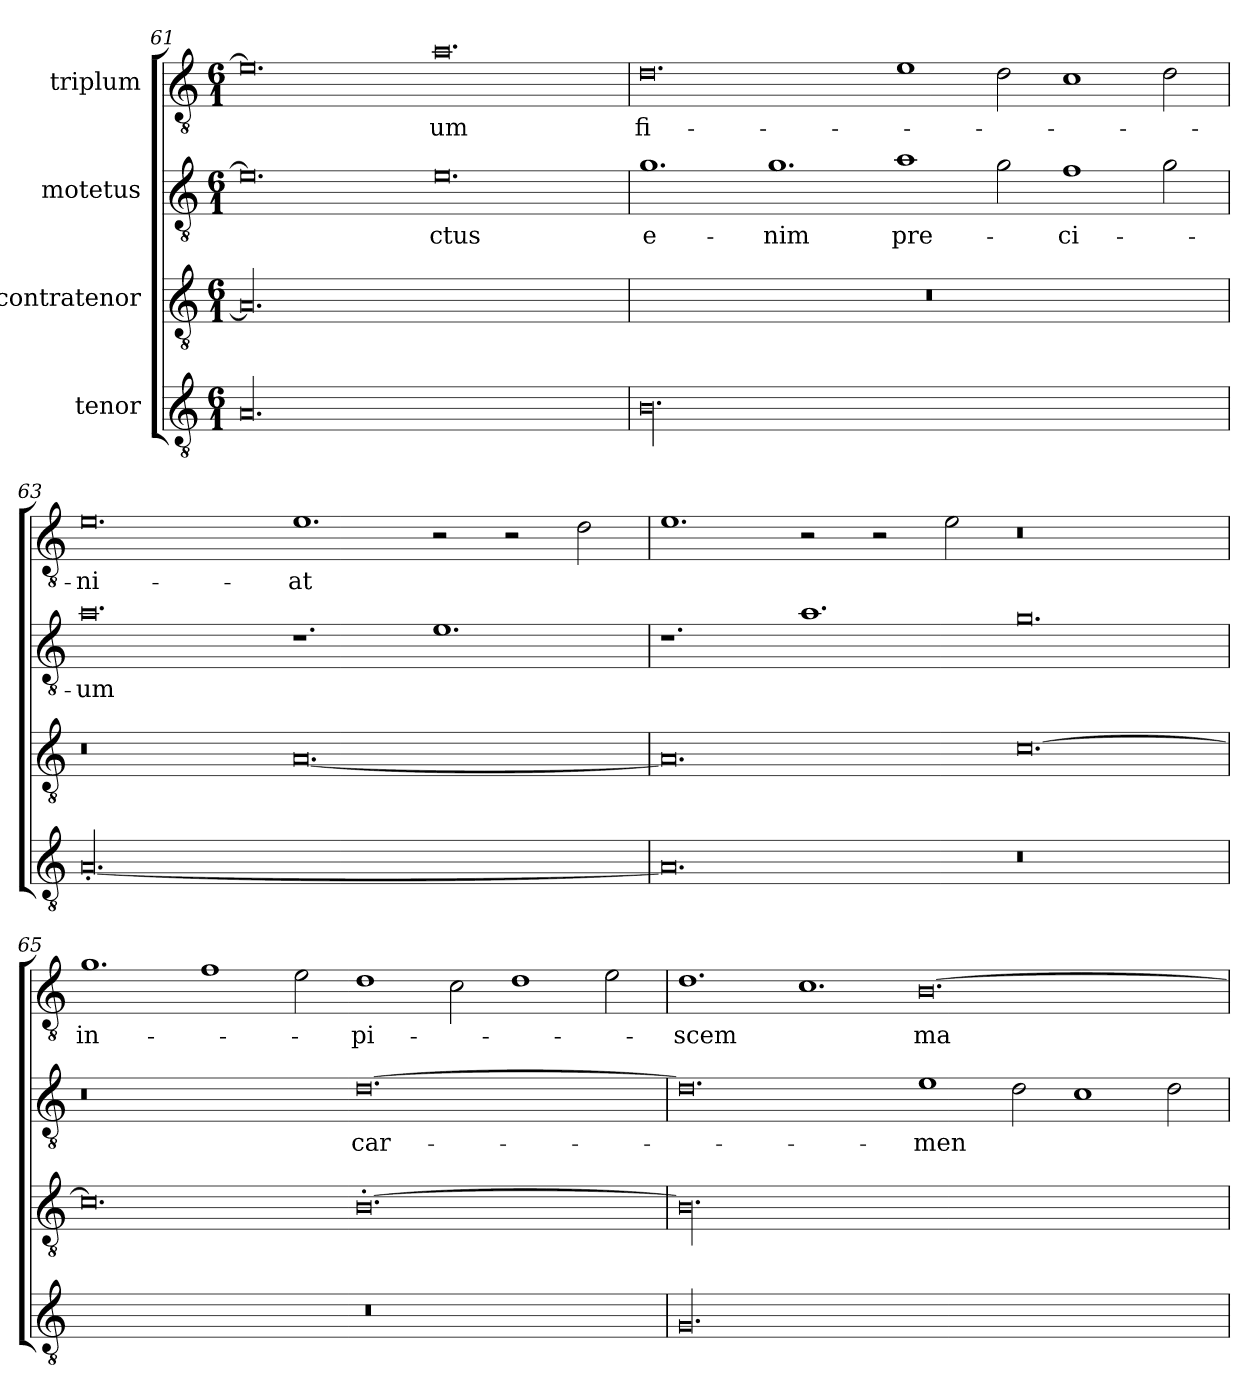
**kern	**kern	**kern	**text	**kern	**text
*part4	*part3	*part2	*part2	*part1	*part1
*staff4	*staff3	*staff2	*staff2	*staff1	*staff1
*I"tenor	*I"contratenor	*I"motetus	*	*I"triplum	*
*clefGv2	*clefGv2	*clefGv2	*	*clefGv2	*
*k[]	*k[]	*k[]	*	*k[]	*
*C:	*C:	*C:	*	*C:	*
*M6/1	*M6/1	*M6/1	*	*M6/1	*
=61	=61	=61	=61	=61	=61
00.A/	00.A/]	0.e\]	.	0.e\]	.
.	.	0.e\	-ctus	0.a\	-um
=62	=62	=62	=62	=62	=62
00.B\	00.r	1.g\	e-	0.d\	fi-
.	.	1.g\	-nim	.	.
.	.	1a\	pre-	1e\	.
.	.	2g\	.	2d\	.
.	.	1f\	-ci-	1c\	.
.	.	2g\	.	2d\	.
=63	=63	=63	=63	=63	=63
[00.A'/	0.r	0.a\	-um	0.e\	-ni-
.	[0.A/	1.r	.	1.e\	-at
.	.	1.e\	.	2r	.
.	.	.	.	2r	.
.	.	.	.	2d\	.
=64	=64	=64	=64	=64	=64
0.A/]	0.A/]	1.r	.	1.e\	.
.	.	1.a\	.	2r	.
.	.	.	.	2r	.
.	.	.	.	2e\	.
0.r	[0.c\	0.g\	.	0.r	.
!!LO:PB:g=z
=65	=65	=65	=65	=65	=65
00.r	0.c\]	0.r	.	1.g\	in-
.	.	.	.	1f\	.
.	.	.	.	2e\	.
.	[0.B'\	[0.d\	car-	1d\	pi-
.	.	.	.	2c\	.
.	.	.	.	1d\	.
.	.	.	.	2e\	.
=66	=66	=66	=66	=66	=66
00.G/	00.B\]	0.d\]	.	1.d\	-scem
.	.	.	.	1.c\	.
.	.	1e\	-men	[0.B\	ma-
.	.	2d\	.	.	.
.	.	1c\	.	.	.
.	.	2d\	.	.	.
=	=	=	=	=	=
*-	*-	*-	*-	*-	*-
